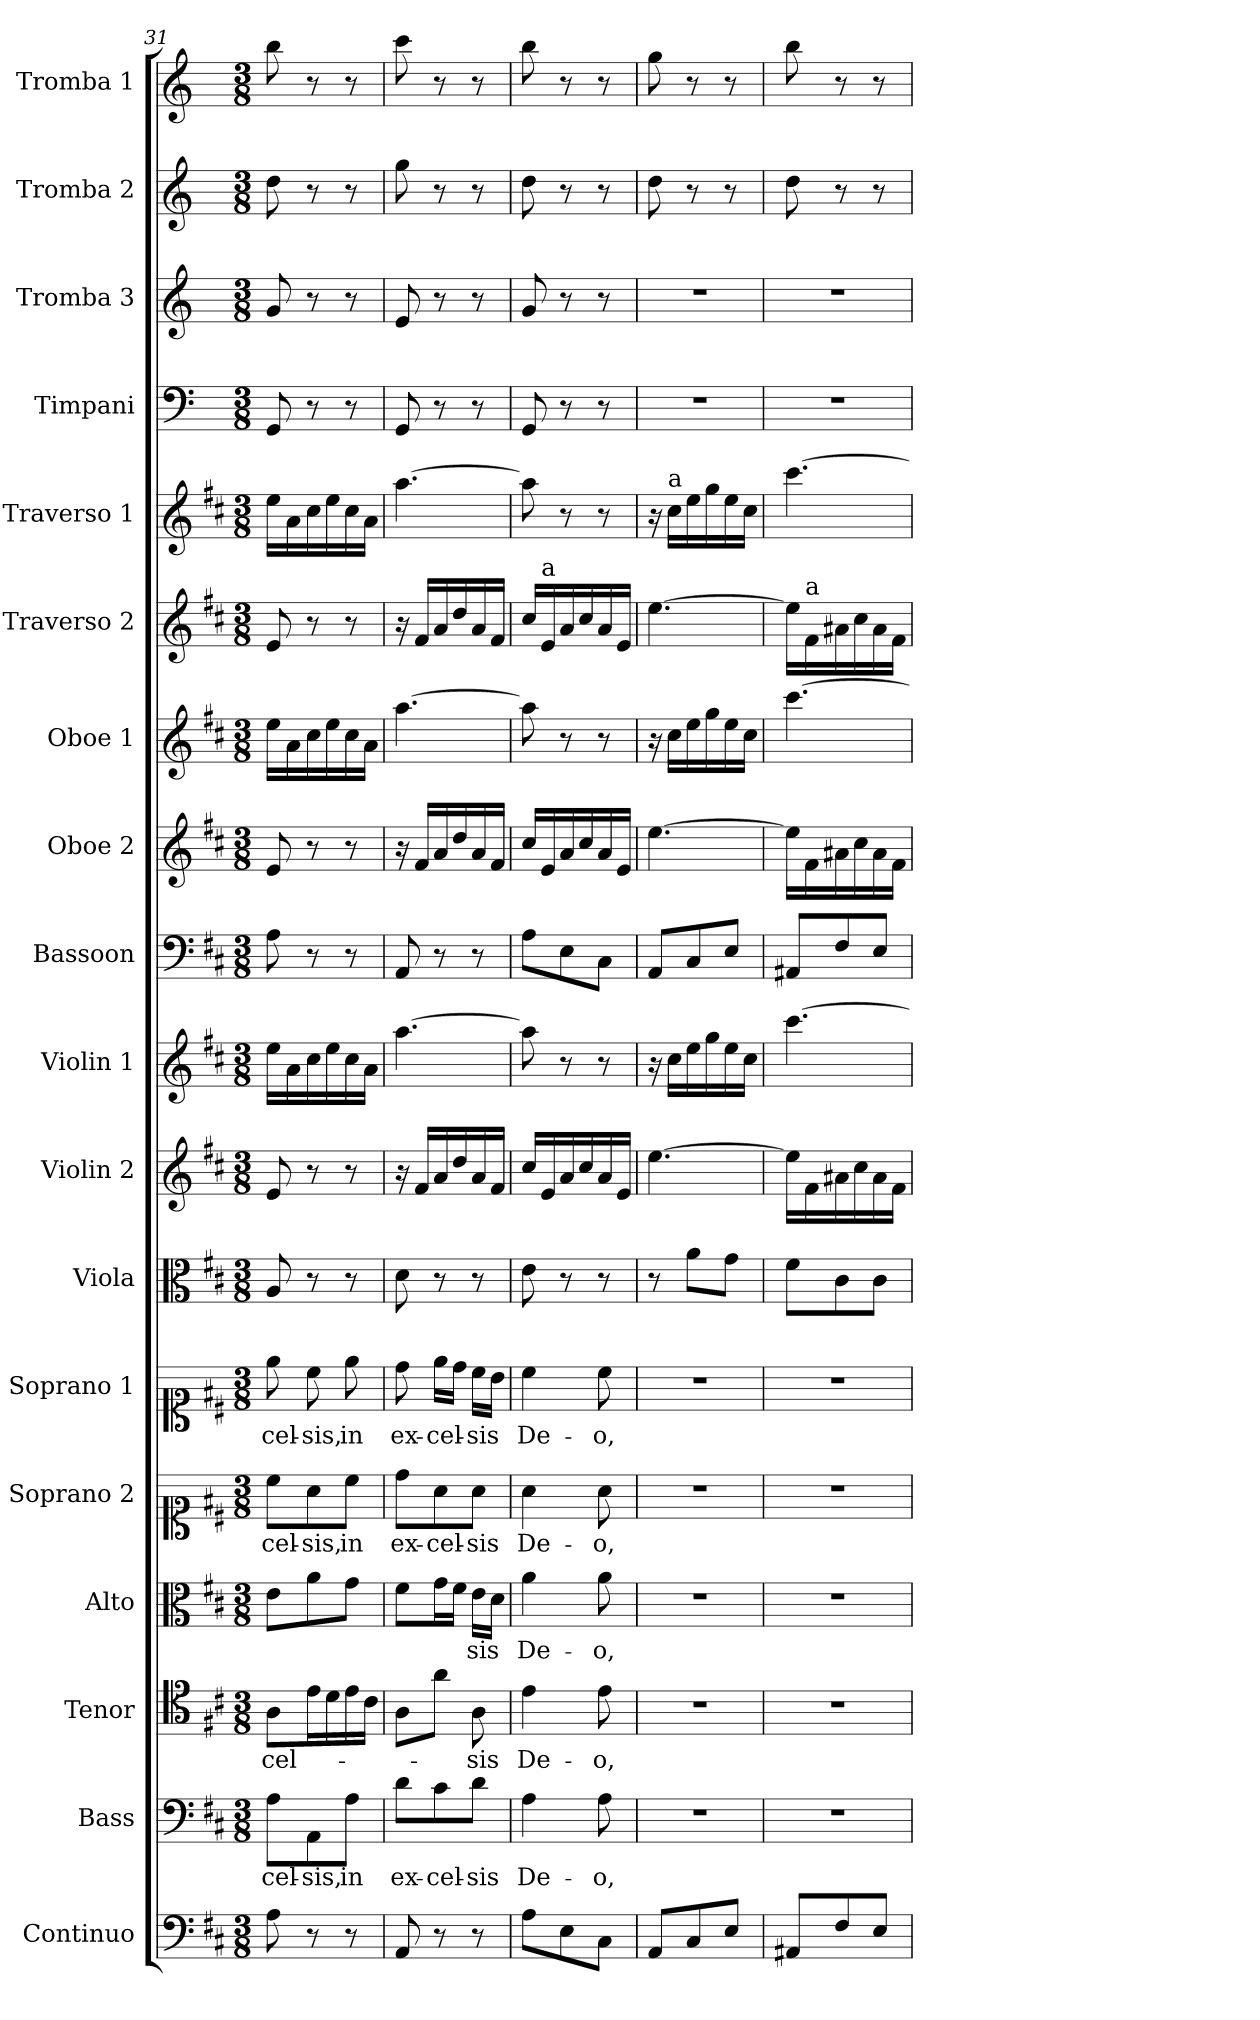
**kern	**kern	**text	**kern	**text	**kern	**text	**kern	**text	**kern	**text	**kern	**kern	**kern	**kern	**kern	**kern	**kern	**kern	**kern	**kern	**kern	**kern
*part18	*part17	*part17	*part16	*part16	*part15	*part15	*part14	*part14	*part13	*part13	*part12	*part11	*part10	*part9	*part8	*part7	*part6	*part5	*part4	*part3	*part2	*part1
*staff18	*staff17	*staff17	*staff16	*staff16	*staff15	*staff15	*staff14	*staff14	*staff13	*staff13	*staff12	*staff11	*staff10	*staff9	*staff8	*staff7	*staff6	*staff5	*staff4	*staff3	*staff2	*staff1
*I"Continuo	*I"Bass	*	*I"Tenor	*	*I"Alto	*	*I"Soprano 2	*	*I"Soprano 1	*	*I"Viola	*I"Violin 2	*I"Violin 1	*I"Bassoon	*I"Oboe 2	*I"Oboe 1	*I"Traverso 2	*I"Traverso 1	*I"Timpani	*I"Tromba 3	*I"Tromba 2	*I"Tromba 1
*I'Cont	*I'B	*	*I'T	*	*I'A	*	*I'S 2	*	*I'S 1	*	*I'Vla	*I'Vln 2	*I'Vln 1	*I'Bsn	*I'Ob 2	*I'Ob 1	*I'Trv 2	*I'Trv 1	*I'Timp	*I'Tr 3	*I'Tr 2	*I'Tr 1
*clefF4	*clefF4	*	*clefC4	*	*clefC3	*	*clefC1	*	*clefC1	*	*clefC3	*clefG2	*clefG2	*clefF4	*clefG2	*clefG2	*clefG2	*clefG2	*clefF4	*clefG2	*clefG2	*clefG2
*	*	*	*	*	*	*	*	*	*	*	*	*	*	*	*	*	*	*	*ITrd-1c-2	*ITrd-1c-2	*ITrd-1c-2	*ITrd-1c-2
*k[f#c#]	*k[f#c#]	*	*k[f#c#]	*	*k[f#c#]	*	*k[f#c#]	*	*k[f#c#]	*	*k[f#c#]	*k[f#c#]	*k[f#c#]	*k[f#c#]	*k[f#c#]	*k[f#c#]	*k[f#c#]	*k[f#c#]	*k[f#c#]	*k[f#c#]	*k[f#c#]	*k[f#c#]
*M3/8	*M3/8	*	*M3/8	*	*M3/8	*	*M3/8	*	*M3/8	*	*M3/8	*M3/8	*M3/8	*M3/8	*M3/8	*M3/8	*M3/8	*M3/8	*M3/8	*M3/8	*M3/8	*M3/8
=31	=31	=31	=31	=31	=31	=31	=31	=31	=31	=31	=31	=31	=31	=31	=31	=31	=31	=31	=31	=31	=31	=31
!	!	!LO:LY:b	!	!LO:LY:b	!	!	!	!LO:LY:b	!	!LO:LY:b	!	!	!	!	!	!	!	!	!	!	!	!
8A\	8A\L	-cel-	8A\L	-cel-	8e\L	.	8cc#\L	-cel-	8ee\	-cel-	8A/	8e/	16ee\LL	8A\	8e/	16ee\LL	8e/	16ee\LL	8AA/	8a/	8ee\	8ccc#\
.	.	.	.	.	.	.	.	.	.	.	.	.	16a\	.	.	16a\	.	16a\	.	.	.	.
!	!	!LO:LY:b	!	!	!	!	!	!LO:LY:b	!	!LO:LY:b	!	!	!	!	!	!	!	!	!	!	!	!
8r	8AA\	-sis,	16e\L	.	8a\	.	8a\	-sis,	8cc#\	-sis,	8r	8r	16cc#\	8r	8r	16cc#\	8r	16cc#\	8r	8r	8r	8r
.	.	.	16d\	.	.	.	.	.	.	.	.	.	16ee\	.	.	16ee\	.	16ee\	.	.	.	.
!	!	!LO:LY:b	!	!	!	!	!	!LO:LY:b	!	!LO:LY:b	!	!	!	!	!	!	!	!	!	!	!	!
8r	8A\J	in	16e\	.	8g\J	.	8cc#\J	in	8ee\	in	8r	8r	16cc#\	8r	8r	16cc#\	8r	16cc#\	8r	8r	8r	8r
.	.	.	16c#\JJ	.	.	.	.	.	.	.	.	.	16a\JJ	.	.	16a\JJ	.	16a\JJ	.	.	.	.
=32	=32	=32	=32	=32	=32	=32	=32	=32	=32	=32	=32	=32	=32	=32	=32	=32	=32	=32	=32	=32	=32	=32
!	!	!LO:LY:b	!	!	!	!	!	!LO:LY:b	!	!LO:LY:b	!	!	!	!	!	!	!	!	!	!	!	!
8AA/	8d\L	ex-	8A\L	.	8f#\L	.	8dd\L	ex-	8dd\	ex-	8d\	16r	[4.aa\	8AA/	16r	[4.aa\	16r	[4.aa\	8AA/	8f#/	8aa\	8ddd\
.	.	.	.	.	.	.	.	.	.	.	.	16f#/LL	.	.	16f#/LL	.	16f#/LL	.	.	.	.	.
!	!	!LO:LY:b	!	!	!	!	!	!LO:LY:b	!	!LO:LY:b	!	!	!	!	!	!	!	!	!	!	!	!
8r	8c#\	-cel-	8a\J	.	16g\L	.	8a\	-cel-	16ee\LL	-cel-	8r	16a/	.	8r	16a/	.	16a/	.	8r	8r	8r	8r
.	.	.	.	.	16f#\JJ	.	.	.	16dd\JJ	.	.	16dd/	.	.	16dd/	.	16dd/	.	.	.	.	.
!	!	!LO:LY:b	!	!LO:LY:b	!	!LO:LY:b	!	!LO:LY:b	!	!LO:LY:b	!	!	!	!	!	!	!	!	!	!	!	!
8r	8d\J	-sis	8A\	-sis	16e\LL	-sis	8a\J	-sis	16cc#\LL	-sis	8r	16a/	.	8r	16a/	.	16a/	.	8r	8r	8r	8r
.	.	.	.	.	16d\JJ	.	.	.	16b\JJ	.	.	16f#/JJ	.	.	16f#/JJ	.	16f#/JJ	.	.	.	.	.
=33	=33	=33	=33	=33	=33	=33	=33	=33	=33	=33	=33	=33	=33	=33	=33	=33	=33	=33	=33	=33	=33	=33
!	!	!LO:LY:b	!	!LO:LY:b	!	!LO:LY:b	!	!LO:LY:b	!	!LO:LY:b	!	!	!	!	!	!	!	!	!	!	!	!
8A\L	4A\	De-	4e\	De-	4a\	De-	4a\	De-	4cc#\	De-	8e\	16cc#/LL	8aa\]	8A\L	16cc#/LL	8aa\]	16cc#/LL	8aa\]	8AA/	8a/	8ee\	8ccc#\
!	!	!	!	!	!	!	!	!	!	!	!	!	!	!	!	!	!LO:TX:a:t=a	!	!	!	!	!
.	.	.	.	.	.	.	.	.	.	.	.	16e/	.	.	16e/	.	16e/	.	.	.	.	.
8E\	.	.	.	.	.	.	.	.	.	.	8r	16a/	8r	8E\	16a/	8r	16a/	8r	8r	8r	8r	8r
.	.	.	.	.	.	.	.	.	.	.	.	16cc#/	.	.	16cc#/	.	16cc#/	.	.	.	.	.
!	!	!LO:LY:b	!	!LO:LY:b	!	!LO:LY:b	!	!LO:LY:b	!	!LO:LY:b	!	!	!	!	!	!	!	!	!	!	!	!
8C#\J	8A\	-o,	8e\	-o,	8a\	-o,	8a\	-o,	8cc#\	-o,	8r	16a/	8r	8C#\J	16a/	8r	16a/	8r	8r	8r	8r	8r
.	.	.	.	.	.	.	.	.	.	.	.	16e/JJ	.	.	16e/JJ	.	16e/JJ	.	.	.	.	.
=34	=34	=34	=34	=34	=34	=34	=34	=34	=34	=34	=34	=34	=34	=34	=34	=34	=34	=34	=34	=34	=34	=34
8AA/L	4.r	.	4.r	.	4.r	.	4.r	.	4.r	.	8r	[4.ee\	16r	8AA/L	[4.ee\	16r	[4.ee\	16r	4.r	4.r	8ee\	8aa\
!	!	!	!	!	!	!	!	!	!	!	!	!	!	!	!	!	!	!LO:TX:a:t=a	!	!	!	!
.	.	.	.	.	.	.	.	.	.	.	.	.	16cc#\LL	.	.	16cc#\LL	.	16cc#\LL	.	.	.	.
8C#/	.	.	.	.	.	.	.	.	.	.	8a\L	.	16ee\	8C#/	.	16ee\	.	16ee\	.	.	8r	8r
.	.	.	.	.	.	.	.	.	.	.	.	.	16gg\	.	.	16gg\	.	16gg\	.	.	.	.
8E/J	.	.	.	.	.	.	.	.	.	.	8g\J	.	16ee\	8E/J	.	16ee\	.	16ee\	.	.	8r	8r
.	.	.	.	.	.	.	.	.	.	.	.	.	16cc#\JJ	.	.	16cc#\JJ	.	16cc#\JJ	.	.	.	.
!!LO:PB:g=z
=35	=35	=35	=35	=35	=35	=35	=35	=35	=35	=35	=35	=35	=35	=35	=35	=35	=35	=35	=35	=35	=35	=35
8AA#X/L	4.r	.	4.r	.	4.r	.	4.r	.	4.r	.	8f#\L	16ee\LL]	[4.ccc#\	8AA#X/L	16ee\LL]	[4.ccc#\	16ee\LL]	[4.ccc#\	4.r	4.r	8ee\	8ccc#\
!	!	!	!	!	!	!	!	!	!	!	!	!	!	!	!	!	!LO:TX:a:t=a	!	!	!	!	!
.	.	.	.	.	.	.	.	.	.	.	.	16f#\	.	.	16f#\	.	16f#\	.	.	.	.	.
8F#/	.	.	.	.	.	.	.	.	.	.	8c#\	16a#X\	.	8F#/	16a#X\	.	16a#X\	.	.	.	8r	8r
.	.	.	.	.	.	.	.	.	.	.	.	16cc#\	.	.	16cc#\	.	16cc#\	.	.	.	.	.
8E/J	.	.	.	.	.	.	.	.	.	.	8c#\J	16a#\	.	8E/J	16a#\	.	16a#\	.	.	.	8r	8r
.	.	.	.	.	.	.	.	.	.	.	.	16f#\JJ	.	.	16f#\JJ	.	16f#\JJ	.	.	.	.	.
=	=	=	=	=	=	=	=	=	=	=	=	=	=	=	=	=	=	=	=	=	=	=
*-	*-	*-	*-	*-	*-	*-	*-	*-	*-	*-	*-	*-	*-	*-	*-	*-	*-	*-	*-	*-	*-	*-
